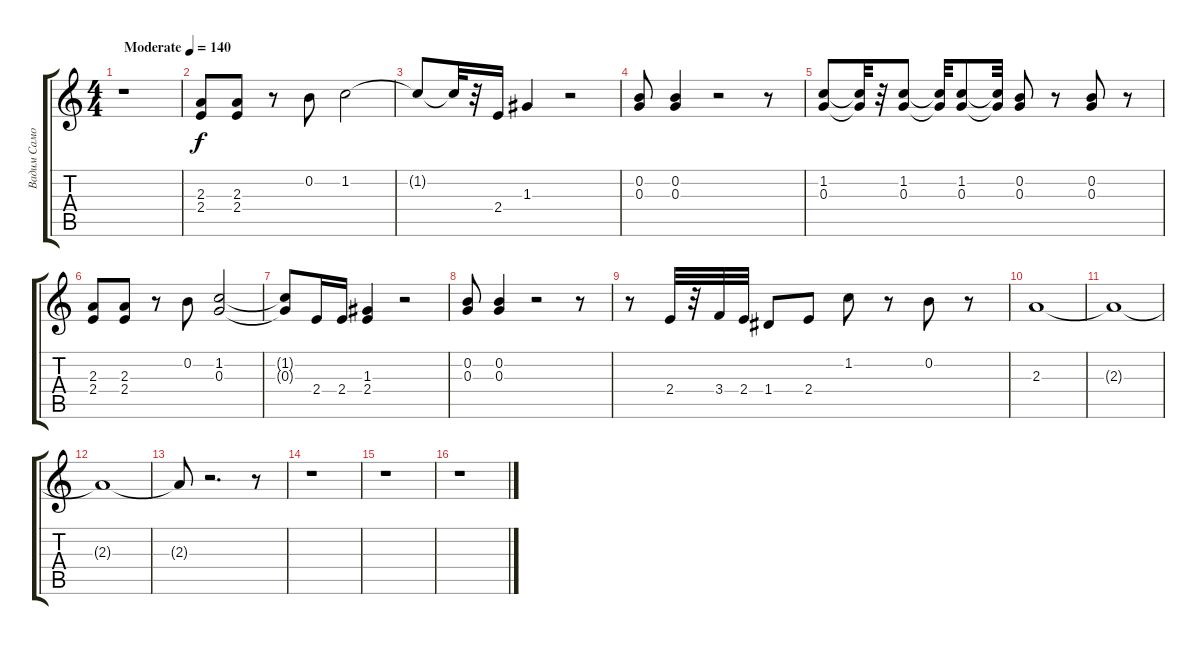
\track ("Вадим Самойлов" "Вадим Само") {instrument distortionguitar}
\staff {score tabs}
\tuning (E4 B3 G3 D3 A2 E2) {hide}
\ts (4 4)
\tempo (140 "Moderate")
\clef g2
\ks c
r.1{dy f instrument distortionguitar} |
(2.3 2.4).8 (2.3 2.4).8 r.8 0.2.8 1.2.2 |
1.2{t}.8 1.2{t}.32 r.32 2.4.16 1.3.4 r.2 |
(0.2 0.3).8 (0.2 0.3).4 r.2 r.8 |
(1.2 0.3).8 (1.2{t} 0.3{t}).32 r.32 (1.2 0.3).8 (1.2{t} 0.3{t}).32 (1.2 0.3).8 (1.2{t} 0.3{t}).32 (0.2 0.3).8 r.8 (0.2 0.3).8 r.8 |
(2.3 2.4).8 (2.3 2.4).8 r.8 0.2.8 (1.2 0.3).2 |
(1.2{t} 0.3{t}).8 2.4.16 2.4.16 (1.3 2.4).4 r.2 |
(0.2 0.3).8 (0.2 0.3).4 r.2 r.8 |
r.8 2.4.32 r.32 3.4.32 2.4.32 1.4.8 2.4.8 1.2.8 r.8 0.2.8 r.8 |
2.3.1 |
2.3{t}.1 |
2.3{t}.1 |
2.3{t}.8 r.2{d} r.8 |
r.1 |
r.1 |
r.1
